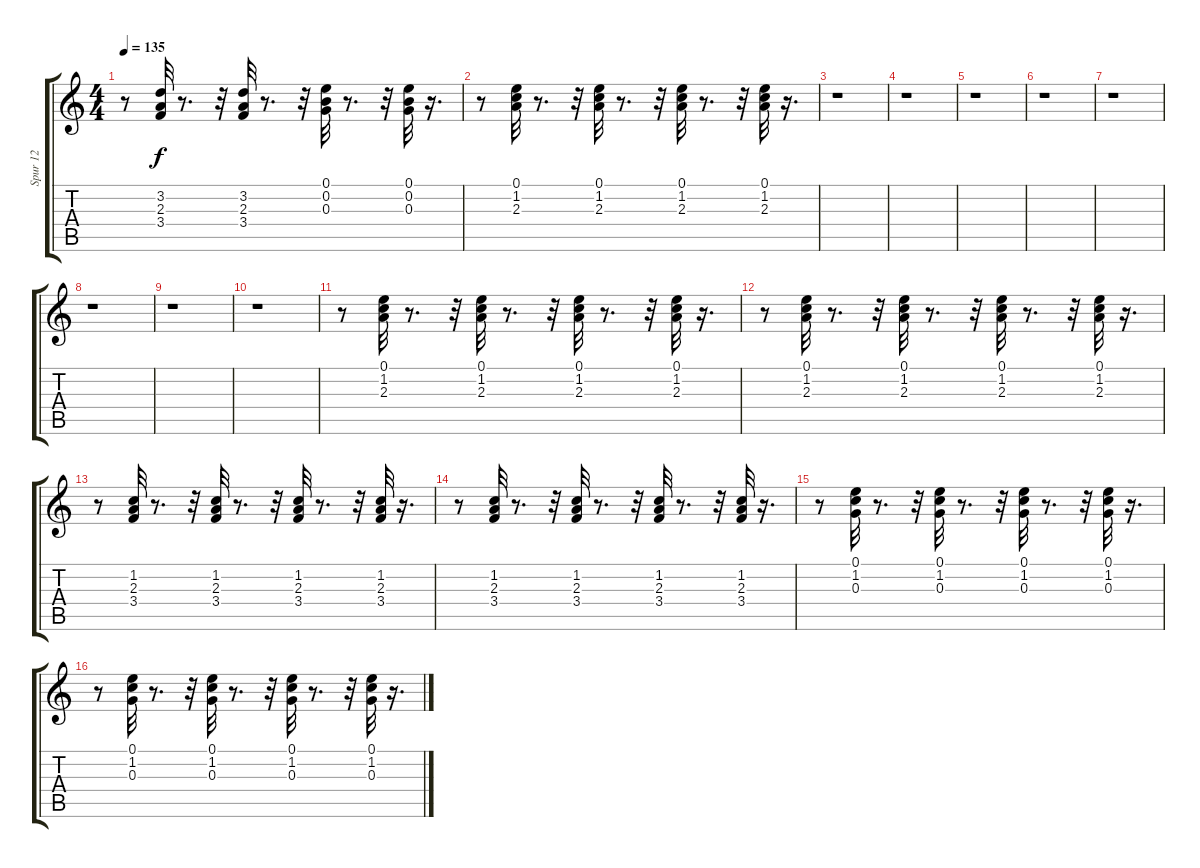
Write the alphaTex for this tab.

\track ("Spur 12" "Spur 12") {instrument electricguitarmuted}
\staff {score tabs}
\tuning (E4 B3 G3 D3 A2 E2) {hide}
\ts (4 4)
\tempo 135
\clef g2
\ks c
r.8{dy f} (3.2 2.3 3.4).32 r.8{d} r.32 (3.2 2.3 3.4).32 r.8{d} r.32 (0.1 0.2 0.3).32 r.8{d} r.32 (0.1 0.2 0.3).32 r.16{d} |
r.8 (0.1 1.2 2.3).32 r.8{d} r.32 (0.1 1.2 2.3).32 r.8{d} r.32 (0.1 1.2 2.3).32 r.8{d} r.32 (0.1 1.2 2.3).32 r.16{d} |
r.1 |
r.1 |
r.1 |
r.1 |
r.1 |
r.1 |
r.1 |
r.1 |
r.8 (0.1 1.2 2.3).32 r.8{d} r.32 (0.1 1.2 2.3).32 r.8{d} r.32 (0.1 1.2 2.3).32 r.8{d} r.32 (0.1 1.2 2.3).32 r.16{d} |
r.8 (0.1 1.2 2.3).32 r.8{d} r.32 (0.1 1.2 2.3).32 r.8{d} r.32 (0.1 1.2 2.3).32 r.8{d} r.32 (0.1 1.2 2.3).32 r.16{d} |
r.8 (1.2 2.3 3.4).32 r.8{d} r.32 (1.2 2.3 3.4).32 r.8{d} r.32 (1.2 2.3 3.4).32 r.8{d} r.32 (1.2 2.3 3.4).32 r.16{d} |
r.8 (1.2 2.3 3.4).32 r.8{d} r.32 (1.2 2.3 3.4).32 r.8{d} r.32 (1.2 2.3 3.4).32 r.8{d} r.32 (1.2 2.3 3.4).32 r.16{d} |
r.8 (0.1 1.2 0.3).32 r.8{d} r.32 (0.1 1.2 0.3).32 r.8{d} r.32 (0.1 1.2 0.3).32 r.8{d} r.32 (0.1 1.2 0.3).32 r.16{d} |
r.8 (0.1 1.2 0.3).32 r.8{d} r.32 (0.1 1.2 0.3).32 r.8{d} r.32 (0.1 1.2 0.3).32 r.8{d} r.32 (0.1 1.2 0.3).32 r.16{d}
